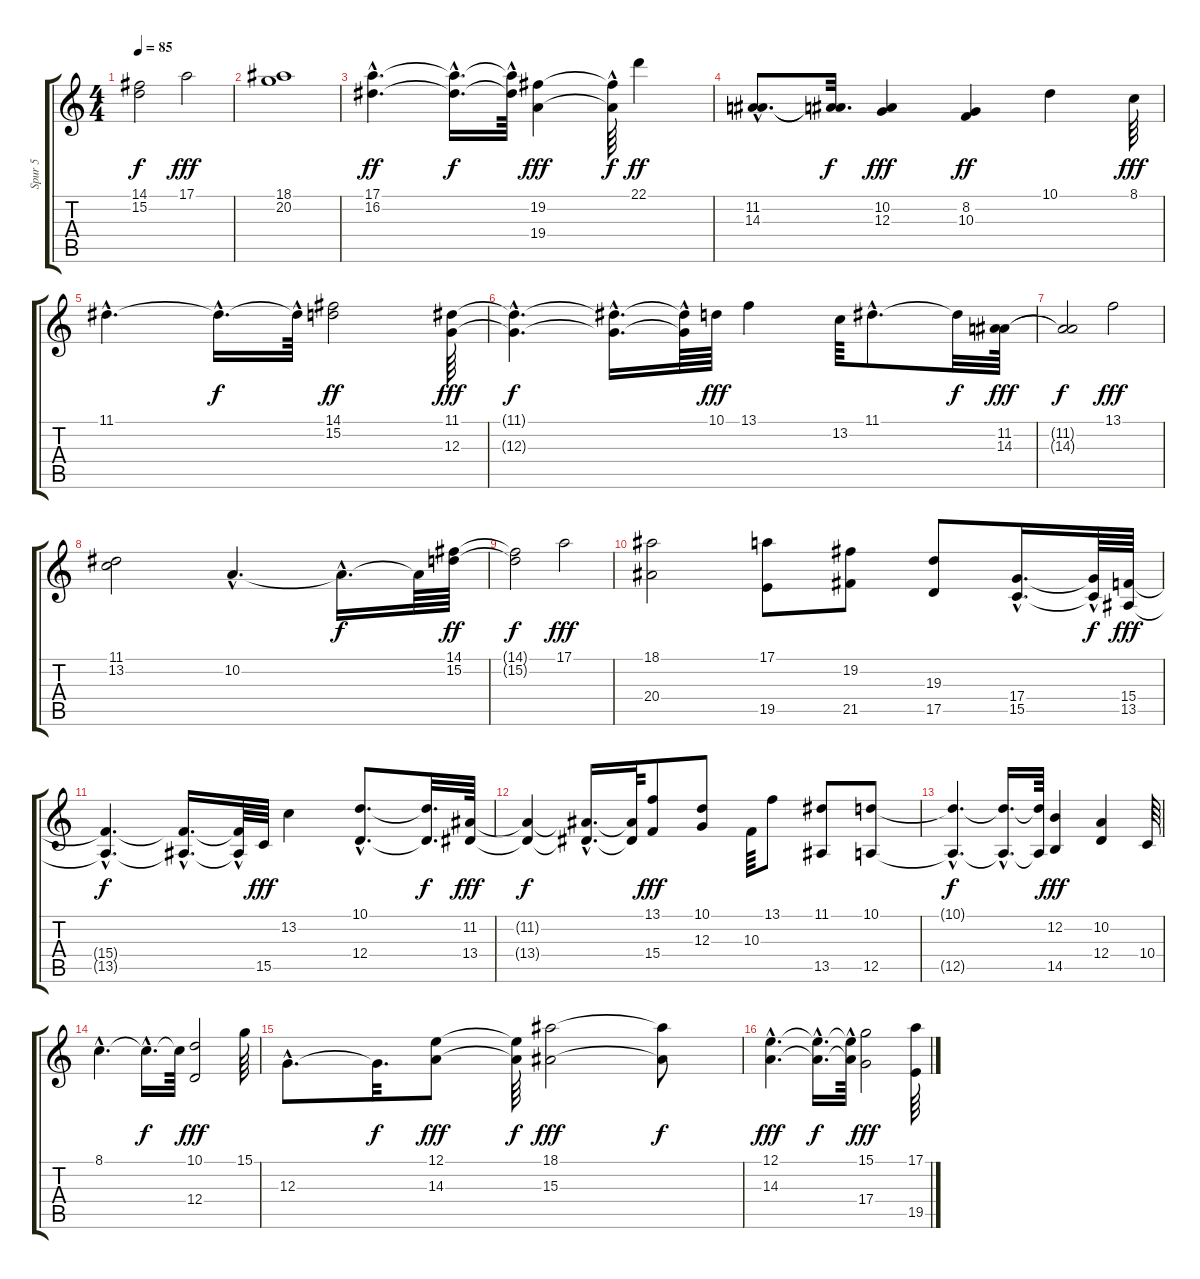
\track ("Spur 5" "Spur 5") {instrument stringensemble1}
\staff {score tabs}
\tuning (E4 B3 G3 D3 A2 E2) {hide}
\ts (4 4)
\tempo 85
\clef g2
\ks c
(14.1{t} 15.2{t}).2{dy f} 17.1.2{dy fff} |
(18.1 20.2).1 |
(17.1{hac} 16.2{hac}).4{d dy ff} (17.1{hac t} 16.2{hac t}).16{d dy f} (17.1{t} 16.2{hac t}).64 (19.2 19.4).4{dy fff} (19.2{t} 19.4{hac t}).64{dy f} 22.1.4{dy ff} |
(11.2{hac} 14.3{hac}).8{d} (11.2{t} 14.3{t}).32{d dy f} (10.2 12.3).4{dy fff} (8.2 10.3).4{dy ff} 10.1.4 8.1.64{dy fff} |
11.1{hac}.4{d} 11.1{hac t}.16{d dy f} 11.1{hac t}.64 (14.1 15.2).2{dy ff} (11.1 12.3).64{dy fff} |
(11.1{hac t} 12.3{hac t}).4{d dy f} (11.1{hac t} 12.3{hac t}).16{d} (11.1{hac t} 12.3{hac t}).64 10.1.64{dy fff} 13.1.4 13.2.64 11.1{hac}.8{d} 11.1{t}.32{dy f} (11.2 14.3).64{dy fff} |
(11.2{t} 14.3{t}).2{dy f} 13.1.2{dy fff} |
(11.1 13.2).2 10.2{hac}.4{d} 10.2{hac t}.16{d dy f} 10.2{t}.64 (14.1 15.2).64{dy ff} |
(14.1{t} 15.2{t}).2{dy f} 17.1.2{dy fff} |
(18.1 20.4).2 (17.1 19.5).8 (19.2 21.5).8 (19.3 17.5).8 (17.4{hac} 15.5{hac}).16{d} (17.4{hac t} 15.5{hac t}).64{dy f} (15.4 13.5).64{dy fff} |
(15.4{hac t} 13.5{hac t}).4{d dy f} (15.4{hac t} 13.5{hac t}).16{d} (15.4{hac t} 13.5{t}).64 15.5.64{dy fff} 13.2.4 (10.1{hac} 12.4{hac}).8{d} (10.1{t} 12.4{t}).32{d dy f} (11.2 13.4).64{dy fff} |
(11.2{t} 13.4{t}).4{dy f} (11.2{hac t} 13.4{hac t}).16{d} (11.2{t} 13.4{t}).64 (13.1 15.4).8{dy fff} (10.1 12.3).8 10.3.64 13.1.8 (11.1 13.5).8 (10.1 12.5).8 |
(10.1{hac t} 12.5{hac t}).4{d dy f} (10.1{hac t} 12.5{hac t}).16{d} (10.1{t} 12.5{t}).64 (12.2 14.5).4{dy fff} (10.2 12.4).4 10.4.64 |
8.1{hac}.4{d} 8.1{hac t}.16{d dy f} 8.1{t}.64 (10.1 12.4).2{dy fff} 15.1.64 |
12.3{hac}.8{d} 12.3{t}.32{d dy f} (12.1 14.3).8{dy fff} (12.1{t} 14.3{t}).64{dy f} (18.1 15.3).2{dy fff} (18.1{t} 15.3{t}).8{dy f} |
(12.1{hac} 14.3{hac}).4{d dy fff} (12.1{hac t} 14.3{hac t}).16{d dy f} (12.1{hac t} 14.3{hac t}).64 (15.1 17.4).2{dy fff} (17.1 19.5).64
